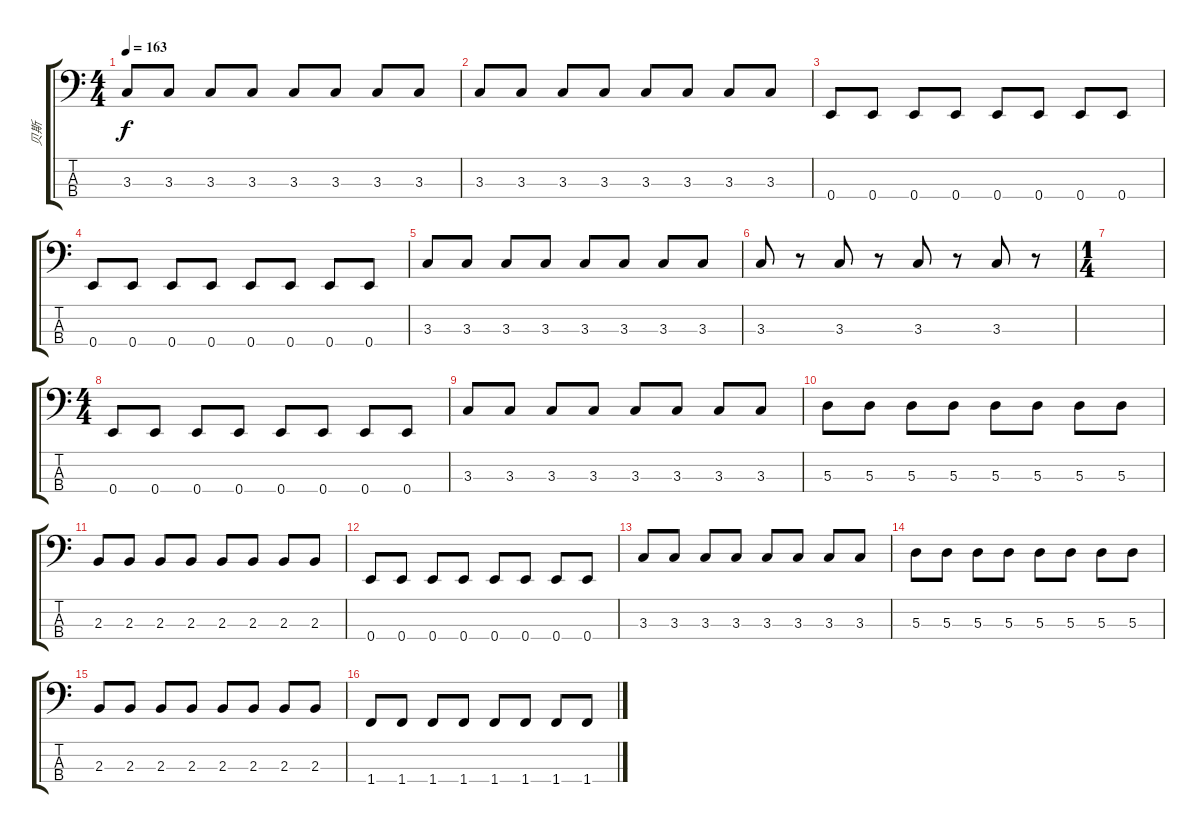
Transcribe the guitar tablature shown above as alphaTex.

\track ("贝斯" "贝斯") {instrument electricbasspick}
\staff {score tabs}
\tuning (G2 D2 A1 E1) {hide}
\ts (4 4)
\tempo 163
\clef f4
\ks c
3.3.8{dy f} 3.3.8 3.3.8 3.3.8 3.3.8 3.3.8 3.3.8 3.3.8 |
3.3.8 3.3.8 3.3.8 3.3.8 3.3.8 3.3.8 3.3.8 3.3.8 |
0.4.8 0.4.8 0.4.8 0.4.8 0.4.8 0.4.8 0.4.8 0.4.8 |
0.4.8 0.4.8 0.4.8 0.4.8 0.4.8 0.4.8 0.4.8 0.4.8 |
3.3.8 3.3.8 3.3.8 3.3.8 3.3.8 3.3.8 3.3.8 3.3.8 |
3.3.8 r.8 3.3.8 r.8 3.3.8 r.8 3.3.8 r.8 |
\ts (1 4)
|
\ts (4 4)
0.4.8 0.4.8 0.4.8 0.4.8 0.4.8 0.4.8{txt ""} 0.4.8 0.4.8 |
3.3.8 3.3.8 3.3.8 3.3.8 3.3.8 3.3.8 3.3.8 3.3.8 |
5.3.8 5.3.8 5.3.8 5.3.8 5.3.8 5.3.8 5.3.8 5.3.8 |
2.3.8 2.3.8 2.3.8 2.3.8 2.3.8 2.3.8 2.3.8 2.3.8 |
0.4.8 0.4.8 0.4.8 0.4.8 0.4.8 0.4.8 0.4.8 0.4.8 |
3.3.8 3.3.8 3.3.8 3.3.8 3.3.8 3.3.8 3.3.8 3.3.8 |
5.3.8 5.3.8 5.3.8 5.3.8 5.3.8 5.3.8 5.3.8 5.3.8 |
2.3.8 2.3.8 2.3.8 2.3.8 2.3.8 2.3.8 2.3.8 2.3.8 |
1.4.8 1.4.8 1.4.8 1.4.8 1.4.8 1.4.8 1.4.8 1.4.8
